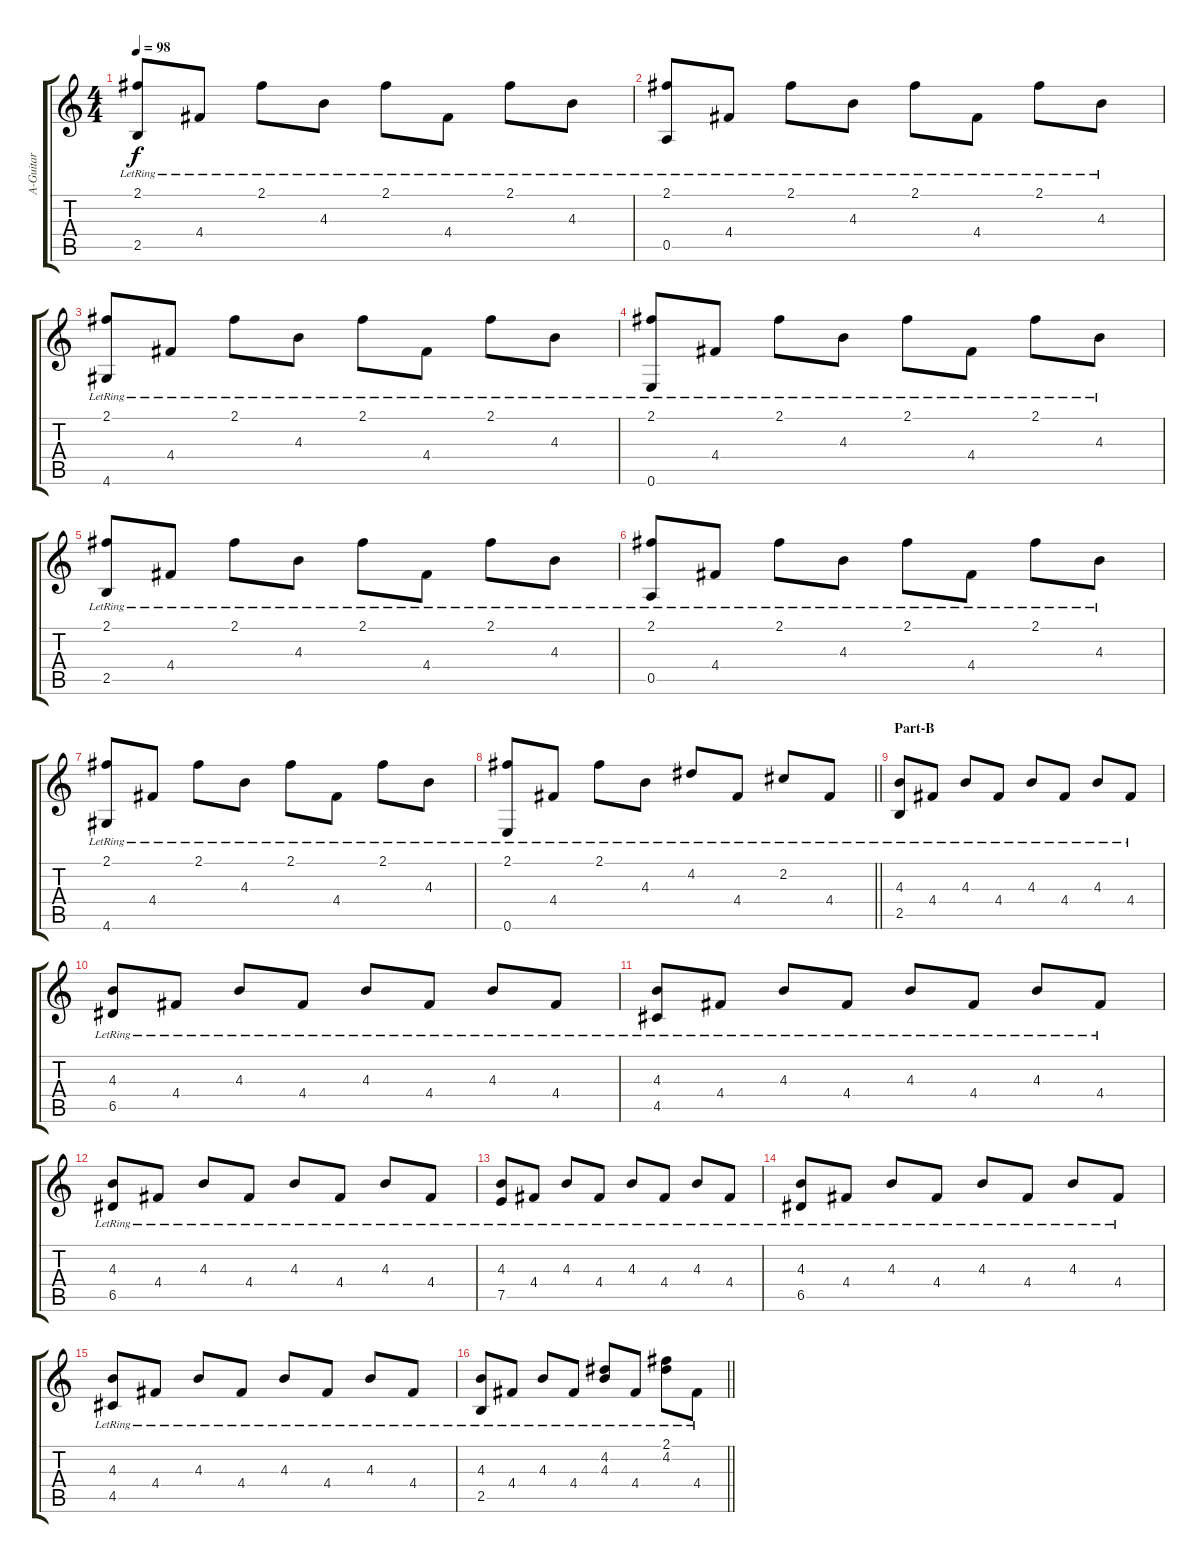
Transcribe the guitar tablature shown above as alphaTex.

\track ("A-Guitar" "A-Guitar") {instrument acousticguitarsteel}
\staff {score tabs}
\tuning (E4 B3 G3 D3 A2 E2) {hide}
\ts (4 4)
\tempo 98
\clef g2
\ks c
(2.1{lr} 2.5{lr}).8{dy f} 4.4{lr}.8 2.1{lr}.8 4.3{lr}.8 2.1{lr}.8 4.4{lr}.8 2.1{lr}.8 4.3{lr}.8 |
(2.1{lr} 0.5{lr}).8 4.4{lr}.8 2.1{lr}.8 4.3{lr}.8 2.1{lr}.8 4.4{lr}.8 2.1{lr}.8 4.3{lr}.8 |
(2.1{lr} 4.6{lr}).8 4.4{lr}.8 2.1{lr}.8 4.3{lr}.8 2.1{lr}.8 4.4{lr}.8 2.1{lr}.8 4.3{lr}.8 |
(2.1{lr} 0.6{lr}).8 4.4{lr}.8 2.1{lr}.8 4.3{lr}.8 2.1{lr}.8 4.4{lr}.8 2.1{lr}.8 4.3{lr}.8 |
(2.1{lr} 2.5{lr}).8 4.4{lr}.8 2.1{lr}.8 4.3{lr}.8 2.1{lr}.8 4.4{lr}.8 2.1{lr}.8 4.3{lr}.8 |
(2.1{lr} 0.5{lr}).8 4.4{lr}.8 2.1{lr}.8 4.3{lr}.8 2.1{lr}.8 4.4{lr}.8 2.1{lr}.8 4.3{lr}.8 |
(2.1{lr} 4.6{lr}).8 4.4{lr}.8 2.1{lr}.8 4.3{lr}.8 2.1{lr}.8 4.4{lr}.8 2.1{lr}.8 4.3{lr}.8 |
\barLineRight lightlight
(2.1{lr} 0.6{lr}).8 4.4{lr}.8 2.1{lr}.8 4.3{lr}.8 4.2{lr}.8 4.4{lr}.8 2.2{lr}.8 4.4{lr}.8 |
\section ("" "Part-B")
(4.3{lr} 2.5{lr}).8 4.4{lr}.8 4.3{lr}.8 4.4{lr}.8 4.3{lr}.8 4.4{lr}.8 4.3{lr}.8 4.4{lr}.8 |
(4.3{lr} 6.5{lr}).8 4.4{lr}.8 4.3{lr}.8 4.4{lr}.8 4.3{lr}.8 4.4{lr}.8 4.3{lr}.8 4.4{lr}.8 |
(4.3{lr} 4.5{lr}).8 4.4{lr}.8 4.3{lr}.8 4.4{lr}.8 4.3{lr}.8 4.4{lr}.8 4.3{lr}.8 4.4{lr}.8 |
(4.3{lr} 6.5{lr}).8 4.4{lr}.8 4.3{lr}.8 4.4{lr}.8 4.3{lr}.8 4.4{lr}.8 4.3{lr}.8 4.4{lr}.8 |
(4.3{lr} 7.5{lr}).8 4.4{lr}.8 4.3{lr}.8 4.4{lr}.8 4.3{lr}.8 4.4{lr}.8 4.3{lr}.8 4.4{lr}.8 |
(4.3{lr} 6.5{lr}).8 4.4{lr}.8 4.3{lr}.8 4.4{lr}.8 4.3{lr}.8 4.4{lr}.8 4.3{lr}.8 4.4{lr}.8 |
(4.3{lr} 4.5{lr}).8 4.4{lr}.8 4.3{lr}.8 4.4{lr}.8 4.3{lr}.8 4.4{lr}.8 4.3{lr}.8 4.4{lr}.8 |
\barLineRight lightlight
(4.3{lr} 2.5{lr}).8 4.4{lr}.8 4.3{lr}.8 4.4{lr}.8 (4.2{lr} 4.3{lr}).8 4.4{lr}.8 (2.1{lr} 4.2{lr}).8 4.4{lr}.8
